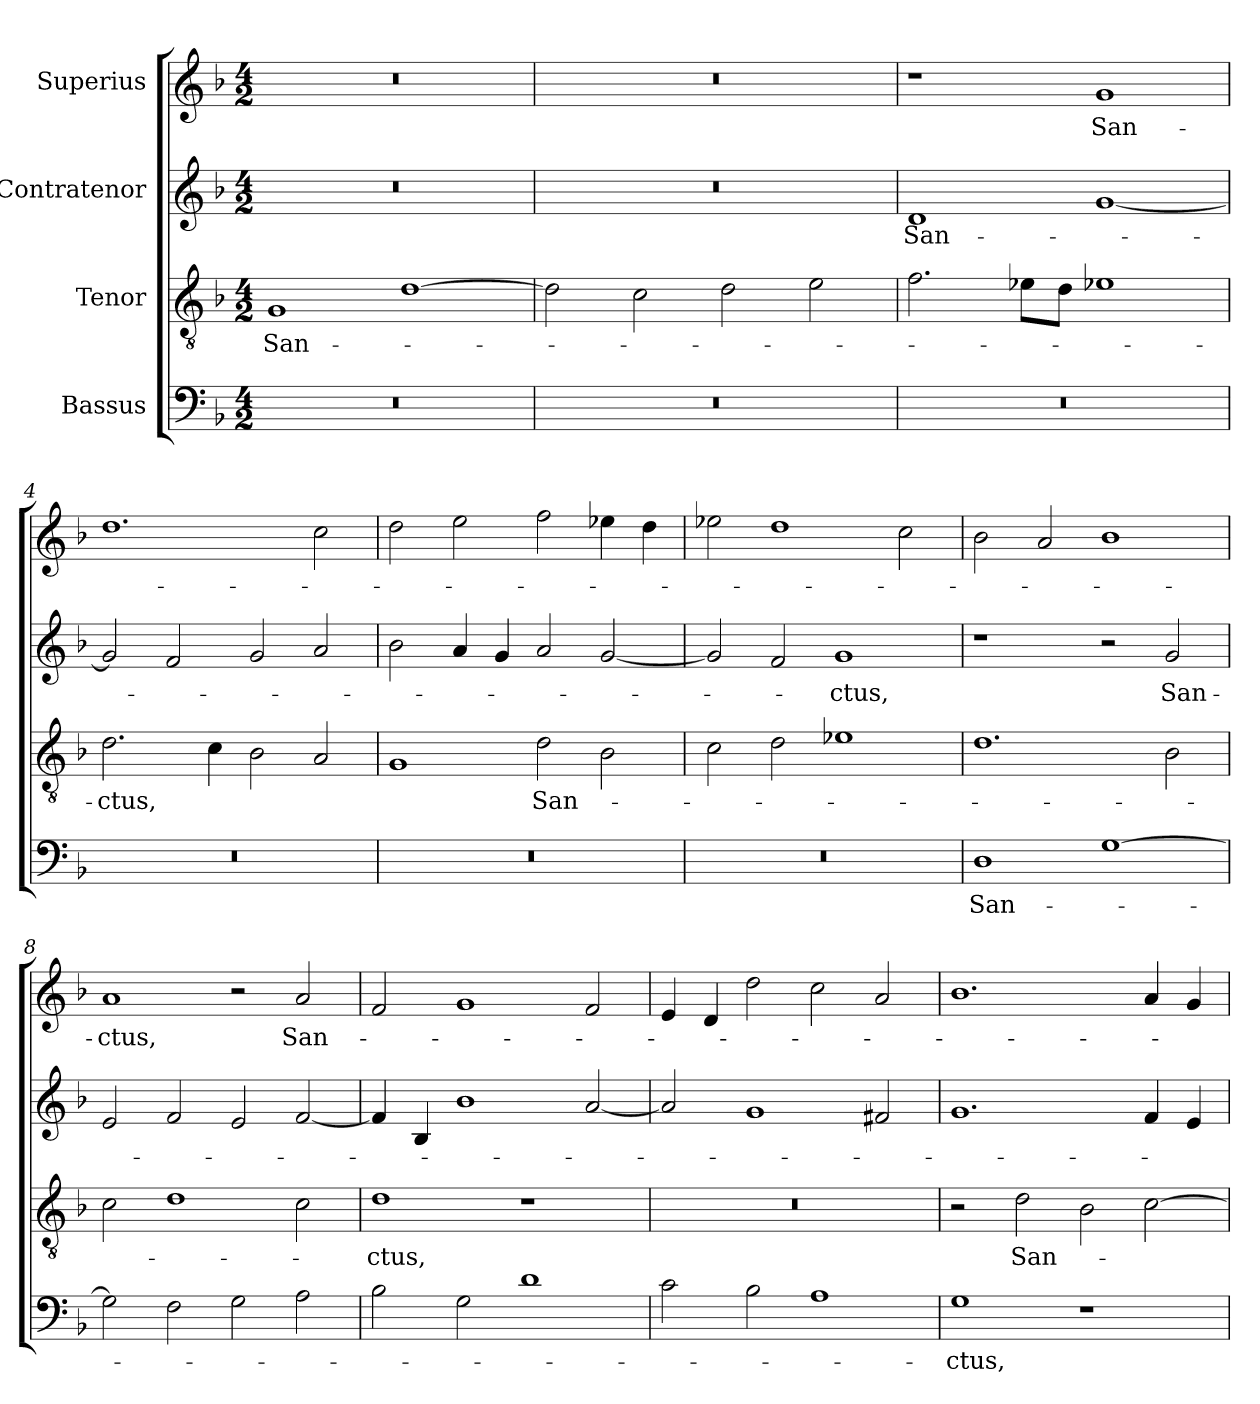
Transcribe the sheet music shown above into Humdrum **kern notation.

**kern	**text	**kern	**text	**kern	**text	**kern	**text
*part4	*part4	*part3	*part3	*part2	*part2	*part1	*part1
*staff4	*staff4	*staff3	*staff3	*staff2	*staff2	*staff1	*staff1
*I"Bassus	*	*I"Tenor	*	*I"Contratenor	*	*I"Superius	*
*clefF4	*	*clefGv2	*	*clefG2	*	*clefG2	*
*k[b-]	*	*k[b-]	*	*k[b-]	*	*k[b-]	*
*M4/2	*	*M4/2	*	*M4/2	*	*M4/2	*
=1	=1	=1	=1	=1	=1	=1	=1
0r	.	1G/	San-	0r	.	0r	.
.	.	[1d\	.	.	.	.	.
=2	=2	=2	=2	=2	=2	=2	=2
0r	.	2d\]	.	0r	.	0r	.
.	.	2c\	.	.	.	.	.
.	.	2d\	.	.	.	.	.
.	.	2e\	.	.	.	.	.
=3	=3	=3	=3	=3	=3	=3	=3
0r	.	2.f\	.	1d/	San-	1r	.
.	.	8e-X\L	.	.	.	.	.
.	.	8d\J	.	.	.	.	.
.	.	1e-X\	.	[1g/	.	1g/	San-
=4	=4	=4	=4	=4	=4	=4	=4
0r	.	2.d\	-ctus,	2g/]	.	1.dd\	.
.	.	.	.	2f/	.	.	.
.	.	4c\	.	.	.	.	.
.	.	2B-\	.	2g/	.	.	.
.	.	2A/	.	2a/	.	2cc\	.
=5	=5	=5	=5	=5	=5	=5	=5
0r	.	1G/	.	2b-\	.	2dd\	.
.	.	.	.	4a/	.	2ee\	.
.	.	.	.	4g/	.	.	.
.	.	2d\	San-	2a/	.	2ff\	.
.	.	2B-\	.	[2g/	.	4ee-X\	.
.	.	.	.	.	.	4dd\	.
=6	=6	=6	=6	=6	=6	=6	=6
0r	.	2c\	.	2g/]	.	2ee-X\	.
.	.	2d\	.	2f/	.	1dd\	.
.	.	1e-X\	.	1g/	-ctus,	.	.
.	.	.	.	.	.	2cc\	.
=7	=7	=7	=7	=7	=7	=7	=7
1D\	San-	1.d\	.	1r	.	2b-\	.
.	.	.	.	.	.	2a/	.
[1G\	.	.	.	2r	.	1b-\	.
.	.	2B-\	.	2g/	San-	.	.
=8	=8	=8	=8	=8	=8	=8	=8
2G\]	.	2c\	.	2e/	.	1a/	-ctus,
2F\	.	1d\	.	2f/	.	.	.
2G\	.	.	.	2e/	.	2r	.
2A\	.	2c\	.	[2f/	.	2a/	San-
=9	=9	=9	=9	=9	=9	=9	=9
2B-\	.	1d\	-ctus,	4f/]	.	2f/	.
.	.	.	.	4B-/	.	.	.
2G\	.	.	.	1b-\	.	1g/	.
1d\	.	1r	.	.	.	.	.
.	.	.	.	[2a/	.	2f/	.
=10	=10	=10	=10	=10	=10	=10	=10
2c\	.	0r	.	2a/]	.	4e/	.
.	.	.	.	.	.	4d/	.
2B-\	.	.	.	1g/	.	2dd\	.
1A\	.	.	.	.	.	2cc\	.
.	.	.	.	2f#X/	.	2a/	.
=11	=11	=11	=11	=11	=11	=11	=11
1G\	-ctus,	2r	.	1.g/	.	1.b-\	.
.	.	2d\	San-	.	.	.	.
1r	.	2B-\	.	.	.	.	.
.	.	[2c\	.	4f/	.	4a/	.
.	.	.	.	4e/	.	4g/	.
=	=	=	=	=	=	=	=
*-	*-	*-	*-	*-	*-	*-	*-
